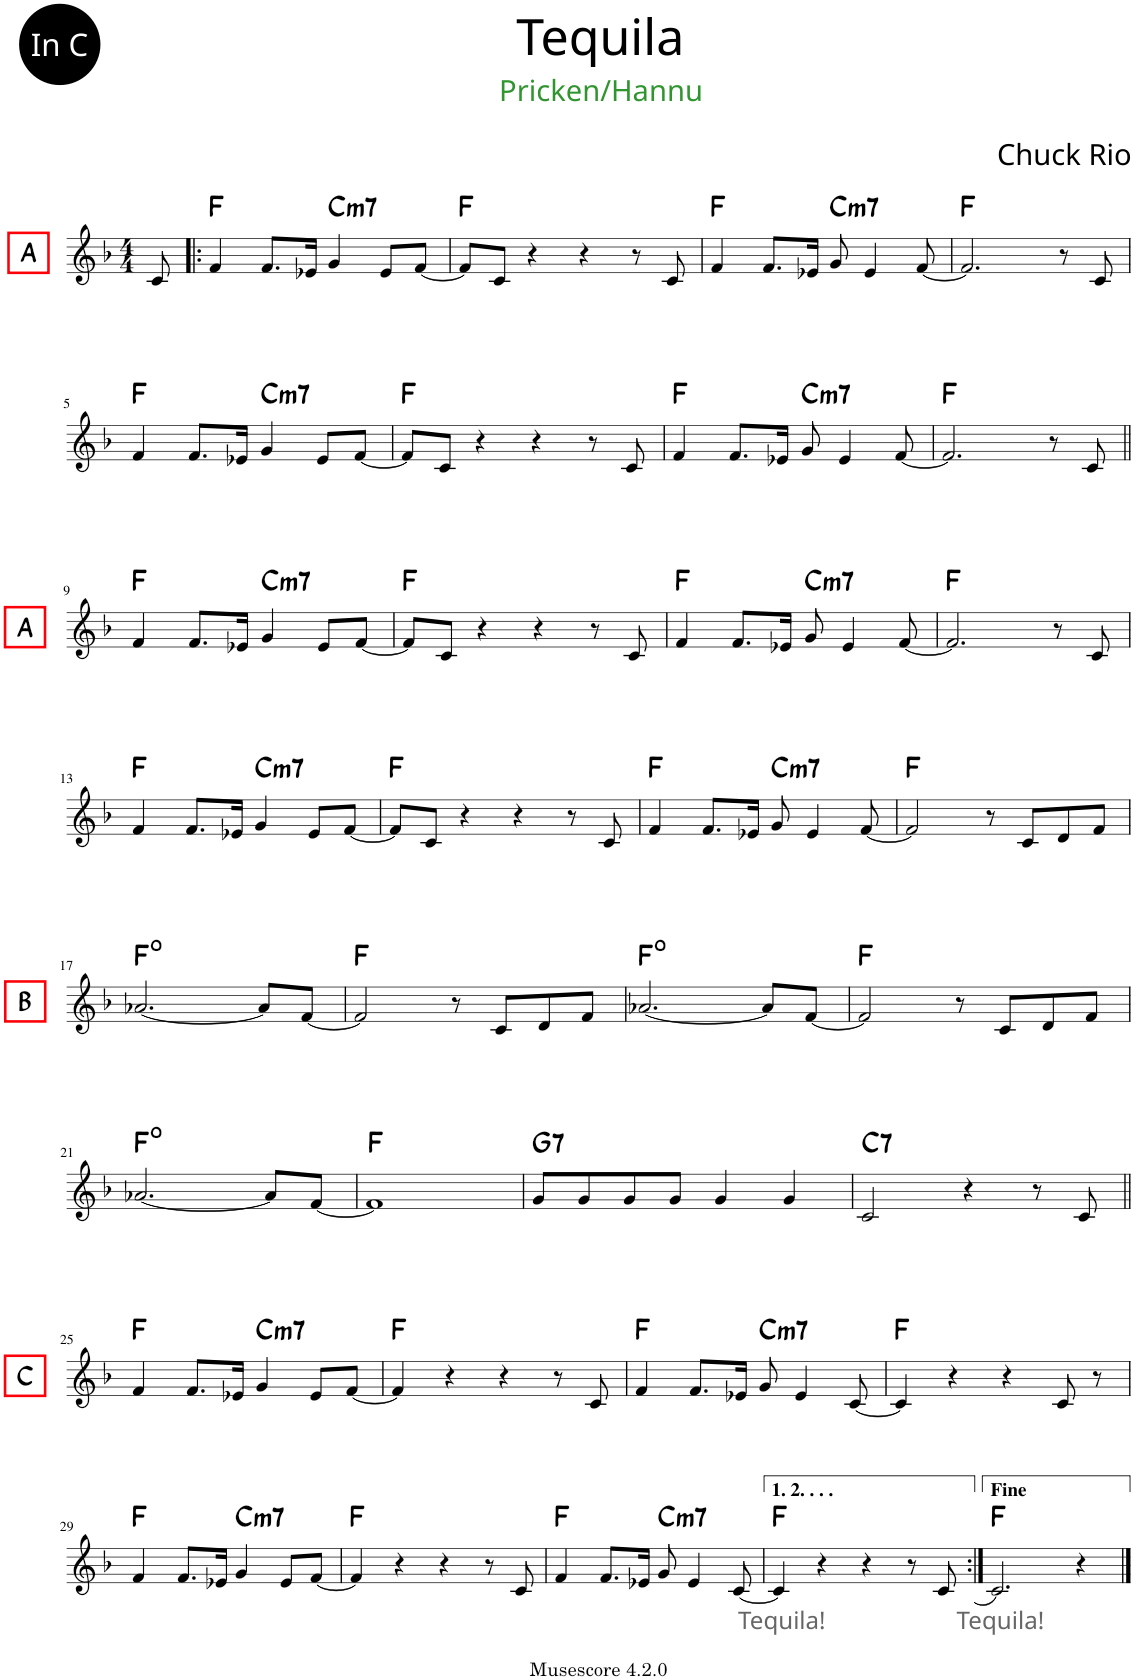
**kern	**text	**harte
*part1	*part1	*part1
*staff1	*staff1	*
*I"Piano	*	*
*I'Pno.	*	*
*clefG2	*	*
*k[b-]	*	*
*M4/4	*	*
=	=	=
!LO:TX:a:B:t=A	!	!
8c/	.	.
=1!|:	=1!|:	=1!|:
4f/	.	F:maj
8.f/L	.	.
16e-X/Jk	.	.
!	!	!LO:H:kt=m7
4g/	.	C:min7
8e-/L	.	.
[8f/J	.	.
=2	=2	=2
8f/L]	.	F:maj
8c/J	.	.
4r	.	.
4r	.	.
8r	.	.
8c/	.	.
=3	=3	=3
4f/	.	F:maj
8.f/L	.	.
16e-X/Jk	.	.
!	!	!LO:H:kt=m7
8g/	.	C:min7
4e-/	.	.
[8f/	.	.
=4	=4	=4
2.f/]	.	F:maj
8r	.	.
8c/	.	.
!!LO:LB:g=z
=5	=5	=5
4f/	.	F:maj
8.f/L	.	.
16e-X/Jk	.	.
!	!	!LO:H:kt=m7
4g/	.	C:min7
8e-/L	.	.
[8f/J	.	.
=6	=6	=6
8f/L]	.	F:maj
8c/J	.	.
4r	.	.
4r	.	.
8r	.	.
8c/	.	.
=7	=7	=7
4f/	.	F:maj
8.f/L	.	.
16e-X/Jk	.	.
!	!	!LO:H:kt=m7
8g/	.	C:min7
4e-/	.	.
[8f/	.	.
=8	=8	=8
2.f/]	.	F:maj
8r	.	.
8c/	.	.
!!LO:LB:g=z
=9||	=9||	=9||
!LO:TX:a:B:t=A	!	!
4f/	.	F:maj
8.f/L	.	.
16e-X/Jk	.	.
!	!	!LO:H:kt=m7
4g/	.	C:min7
8e-/L	.	.
[8f/J	.	.
=10	=10	=10
8f/L]	.	F:maj
8c/J	.	.
4r	.	.
4r	.	.
8r	.	.
8c/	.	.
=11	=11	=11
4f/	.	F:maj
8.f/L	.	.
16e-X/Jk	.	.
!	!	!LO:H:kt=m7
8g/	.	C:min7
4e-/	.	.
[8f/	.	.
=12	=12	=12
2.f/]	.	F:maj
8r	.	.
8c/	.	.
!!LO:LB:g=z
=13	=13	=13
4f/	.	F:maj
8.f/L	.	.
16e-X/Jk	.	.
!	!	!LO:H:kt=m7
4g/	.	C:min7
8e-/L	.	.
[8f/J	.	.
=14	=14	=14
8f/L]	.	F:maj
8c/J	.	.
4r	.	.
4r	.	.
8r	.	.
8c/	.	.
=15	=15	=15
4f/	.	F:maj
8.f/L	.	.
16e-X/Jk	.	.
!	!	!LO:H:kt=m7
8g/	.	C:min7
4e-/	.	.
[8f/	.	.
=16	=16	=16
2f/]	.	F:maj
8r	.	.
8c/L	.	.
8d/	.	.
8f/J	.	.
!!LO:LB:g=z
=17	=17	=17
!LO:TX:a:B:t=B	!	!
[2.a-X/	.	F:dim
8a-/L]	.	.
[8f/J	.	.
=18	=18	=18
2f/]	.	F:maj
8r	.	.
8c/L	.	.
8d/	.	.
8f/J	.	.
=19	=19	=19
[2.a-X/	.	F:dim
8a-/L]	.	.
[8f/J	.	.
=20	=20	=20
2f/]	.	F:maj
8r	.	.
8c/L	.	.
8d/	.	.
8f/J	.	.
!!LO:LB:g=z
=21	=21	=21
[2.a-X/	.	F:dim
8a-/L]	.	.
[8f/J	.	.
=22	=22	=22
1f]	.	F:maj
=23	=23	=23
!	!	!LO:H:kt=7
8g/L	.	G:7
8g/	.	.
8g/	.	.
8g/J	.	.
4g/	.	.
4g/	.	.
=24	=24	=24
!	!	!LO:H:kt=7
2c/	.	C:7
4r	.	.
8r	.	.
8c/	.	.
!!LO:LB:g=z
=25||	=25||	=25||
!LO:TX:a:B:t=C	!	!
4f/	.	F:maj
8.f/L	.	.
16e-X/Jk	.	.
!	!	!LO:H:kt=m7
4g/	.	C:min7
8e-/L	.	.
[8f/J	.	.
=26	=26	=26
4f/]	.	F:maj
4r	.	.
4r	.	.
8r	.	.
8c/	.	.
=27	=27	=27
4f/	.	F:maj
8.f/L	.	.
16e-X/Jk	.	.
!	!	!LO:H:kt=m7
8g/	.	C:min7
4e-/	.	.
[8c/	.	.
=28	=28	=28
4c/]	.	F:maj
4r	.	.
4r	.	.
8c/	.	.
8r	.	.
!!LO:LB:g=z
=29	=29	=29
4f/	.	F:maj
8.f/L	.	.
16e-X/Jk	.	.
!	!	!LO:H:kt=m7
4g/	.	C:min7
8e-/L	.	.
[8f/J	.	.
=30	=30	=30
4f/]	.	F:maj
4r	.	.
4r	.	.
8r	.	.
8c/	.	.
=31	=31	=31
4f/	.	F:maj
8.f/L	.	.
16e-X/Jk	.	.
!	!	!LO:H:kt=m7
8g/	.	C:min7
4e-/	.	.
[8c/	.	.
=32	=32	=32
!	!LO:LY:b:color=#666666	!
4c/]	Tequila!	F:maj
4r	.	.
4r	.	.
8r	.	.
(8c/	.	.
=33:|!	=33:|!	=33:|!
!	!LO:LY:b:color=#666666	!
2.c/)	Tequila!	F:maj
4r	.	.
==	==	==
*-	*-	*-
